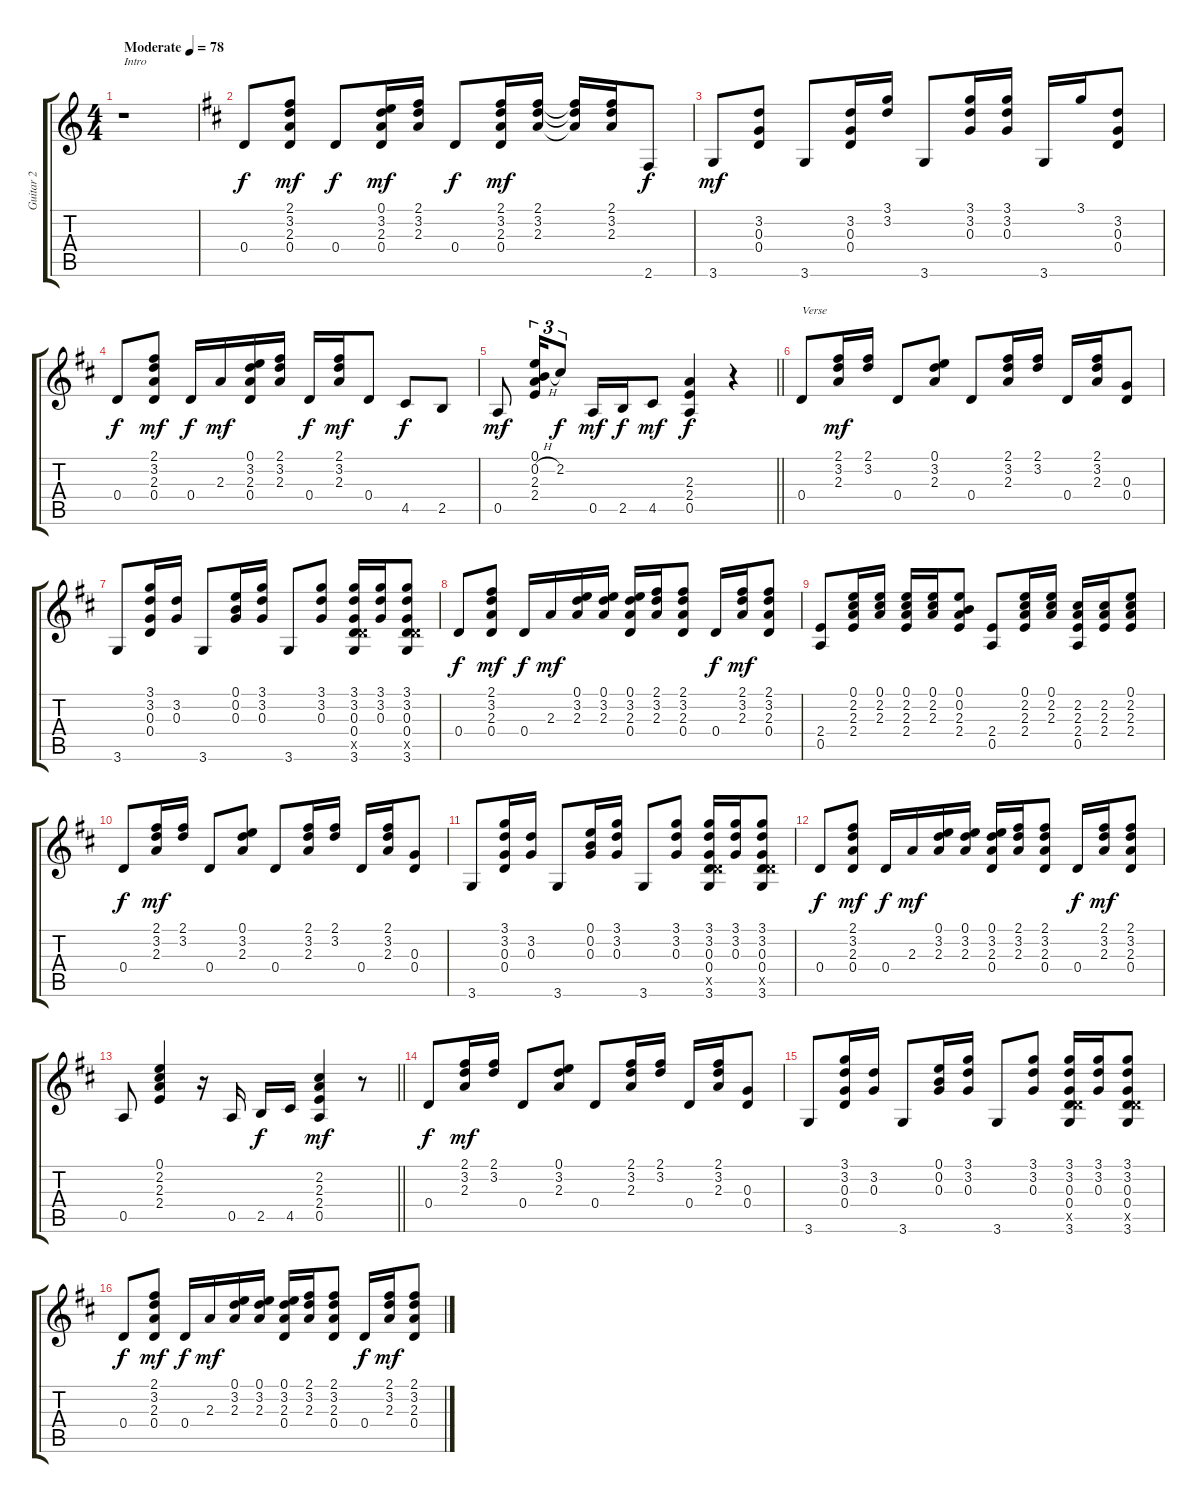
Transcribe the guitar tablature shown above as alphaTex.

\track ("Guitar 2" "Guitar 2") {instrument acousticguitarsteel}
\staff {score tabs}
\tuning (E4 B3 G3 D3 A2 E2) {hide}
\ts (4 4)
\tempo (78 "Moderate")
\clef g2
\ks c
r.1{txt "Intro" dy f instrument acousticguitarsteel} |
\ks d
0.4.8 (2.1 3.2 2.3 0.4).8{dy mf} 0.4.8{dy f} (0.1 3.2 2.3 0.4).16{dy mf} (2.1 3.2 2.3).16 0.4.8{dy f} (2.1 3.2 2.3 0.4).16{dy mf} (2.1 3.2 2.3).16 (2.1{t} 3.2{t} 2.3{t}).16 (2.1 3.2 2.3).16 2.6.8{dy f} |
3.6.8{dy mf} (3.2 0.3 0.4).8 3.6.8 (3.2 0.3 0.4).16 (3.1 3.2).16 3.6.8 (3.1 3.2 0.3).16 (3.1 3.2 0.3).16 3.6.16 3.1.16 (3.2 0.3 0.4).8 |
0.4.8{dy f} (2.1 3.2 2.3 0.4).8{dy mf} 0.4.16{dy f} 2.3.16{dy mf} (0.1 3.2 2.3 0.4).16 (2.1 3.2 2.3).16 0.4.16{dy f} (2.1 3.2 2.3).16{dy mf} 0.4.8 4.5.8{dy f} 2.5.8 |
\barLineRight lightlight
0.5.8{dy mf} (0.1 0.2{h} 2.3 2.4).16{tu (3 2)} 2.2.8{tu (3 2) dy f beam split} 0.5.16{dy mf beam merge} 2.5.16{dy f} 4.5.8{dy mf} (2.3 2.4 0.5).4{dy f} r.4 |
0.4.8{txt "Verse"} (2.1 3.2 2.3).16{dy mf} (2.1 3.2).16 0.4.8 (0.1 3.2 2.3).8{beam split} 0.4.8{beam merge} (2.1 3.2 2.3).16 (2.1 3.2).16{beam split} 0.4.16{beam merge} (2.1 3.2 2.3).16 (0.3 0.4).8 |
3.6.8 (3.1 3.2 0.3 0.4).16 (3.2 0.3).16 3.6.8 (0.1 0.2 0.3).16 (3.1 3.2 0.3).16 3.6.8 (3.1 3.2 0.3).8 (3.1 3.2 0.3 0.4 5.5{x} 3.6).16 (3.1 3.2 0.3).16 (3.1 3.2 0.3 0.4 5.5{x} 3.6).8 |
0.4.8{dy f} (2.1 3.2 2.3 0.4).8{dy mf} 0.4.16{dy f} 2.3.16{dy mf} (0.1 3.2 2.3).16 (0.1 3.2 2.3).16 (0.1 3.2 2.3 0.4).16 (2.1 3.2 2.3).16 (2.1 3.2 2.3 0.4).8 0.4.16{dy f} (2.1 3.2 2.3).16{dy mf} (2.1 3.2 2.3 0.4).8 |
(2.4 0.5).8 (0.1 2.2 2.3 2.4).16 (0.1 2.2 2.3).16 (0.1 2.2 2.3 2.4).16 (0.1 2.2 2.3).16 (0.1 0.2 2.3 2.4).8 (2.4 0.5).8 (0.1 2.2 2.3 2.4).16 (0.1 2.2 2.3).16 (2.2 2.3 2.4 0.5).16 (2.2 2.3 2.4).16 (0.1 2.2 2.3 2.4).8 |
0.4.8{dy f} (2.1 3.2 2.3).16{dy mf} (2.1 3.2).16 0.4.8 (0.1 3.2 2.3).8{beam split} 0.4.8{beam merge} (2.1 3.2 2.3).16 (2.1 3.2).16{beam split} 0.4.16{beam merge} (2.1 3.2 2.3).16 (0.3 0.4).8 |
3.6.8 (3.1 3.2 0.3 0.4).16 (3.2 0.3).16 3.6.8 (0.1 0.2 0.3).16 (3.1 3.2 0.3).16 3.6.8 (3.1 3.2 0.3).8 (3.1 3.2 0.3 0.4 5.5{x} 3.6).16 (3.1 3.2 0.3).16 (3.1 3.2 0.3 0.4 5.5{x} 3.6).8 |
0.4.8{dy f} (2.1 3.2 2.3 0.4).8{dy mf} 0.4.16{dy f} 2.3.16{dy mf} (0.1 3.2 2.3).16 (0.1 3.2 2.3).16 (0.1 3.2 2.3 0.4).16 (2.1 3.2 2.3).16 (2.1 3.2 2.3 0.4).8 0.4.16{dy f} (2.1 3.2 2.3).16{dy mf} (2.1 3.2 2.3 0.4).8 |
\barLineRight lightlight
0.5.8 (0.1 2.2 2.3 2.4).4 r.16 0.5.16 2.5.16{dy f} 4.5.16 (2.2 2.3 2.4 0.5).4{dy mf} r.8 |
0.4.8{dy f} (2.1 3.2 2.3).16{dy mf} (2.1 3.2).16 0.4.8 (0.1 3.2 2.3).8{beam split} 0.4.8{beam merge} (2.1 3.2 2.3).16 (2.1 3.2).16{beam split} 0.4.16{beam merge} (2.1 3.2 2.3).16 (0.3 0.4).8 |
3.6.8 (3.1 3.2 0.3 0.4).16 (3.2 0.3).16 3.6.8 (0.1 0.2 0.3).16 (3.1 3.2 0.3).16 3.6.8 (3.1 3.2 0.3).8 (3.1 3.2 0.3 0.4 5.5{x} 3.6).16 (3.1 3.2 0.3).16 (3.1 3.2 0.3 0.4 5.5{x} 3.6).8 |
0.4.8{dy f} (2.1 3.2 2.3 0.4).8{dy mf} 0.4.16{dy f} 2.3.16{dy mf} (0.1 3.2 2.3).16 (0.1 3.2 2.3).16 (0.1 3.2 2.3 0.4).16 (2.1 3.2 2.3).16 (2.1 3.2 2.3 0.4).8 0.4.16{dy f} (2.1 3.2 2.3).16{dy mf} (2.1 3.2 2.3 0.4).8
